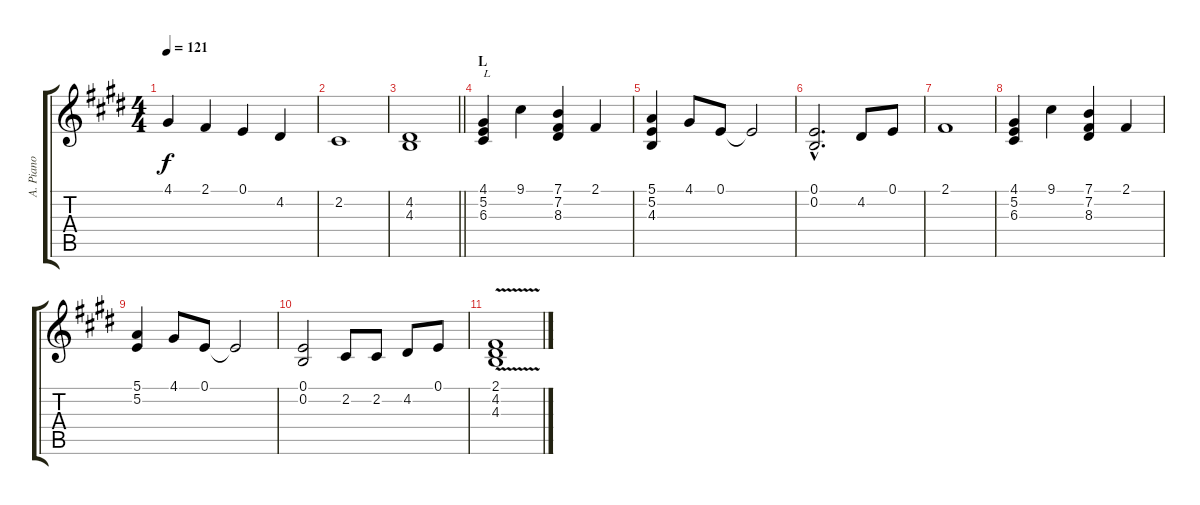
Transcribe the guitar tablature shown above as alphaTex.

\track ("A. Piano" "A. Piano") {instrument acousticgrandpiano}
\staff {score tabs}
\tuning (E4 B3 G3 D3 A2 E2) {hide}
\ts (4 4)
\tempo 121
\clef g2
\ks e
4.1.4{dy f} 2.1.4 0.1.4 4.2.4 |
2.2.1 |
\barLineRight lightlight
(4.2 4.3).1 |
\section ("" "L")
(4.1 5.2 6.3).4{txt "L" volume 11} 9.1.4 (7.1 7.2 8.3).4 2.1.4 |
(5.1 5.2 4.3).4 4.1.8 0.1.8 0.1{t}.2 |
(0.1{hac} 0.2{hac}).2{d} 4.2.8 0.1.8 |
2.1.1 |
(4.1 5.2 6.3).4 9.1.4 (7.1 7.2 8.3).4 2.1.4 |
(5.1 5.2).4 4.1.8 0.1.8 0.1{t}.2 |
(0.1 0.2).2 2.2.8 2.2.8 4.2.8 0.1.8 |
(2.1 4.2 4.3{v}).1
